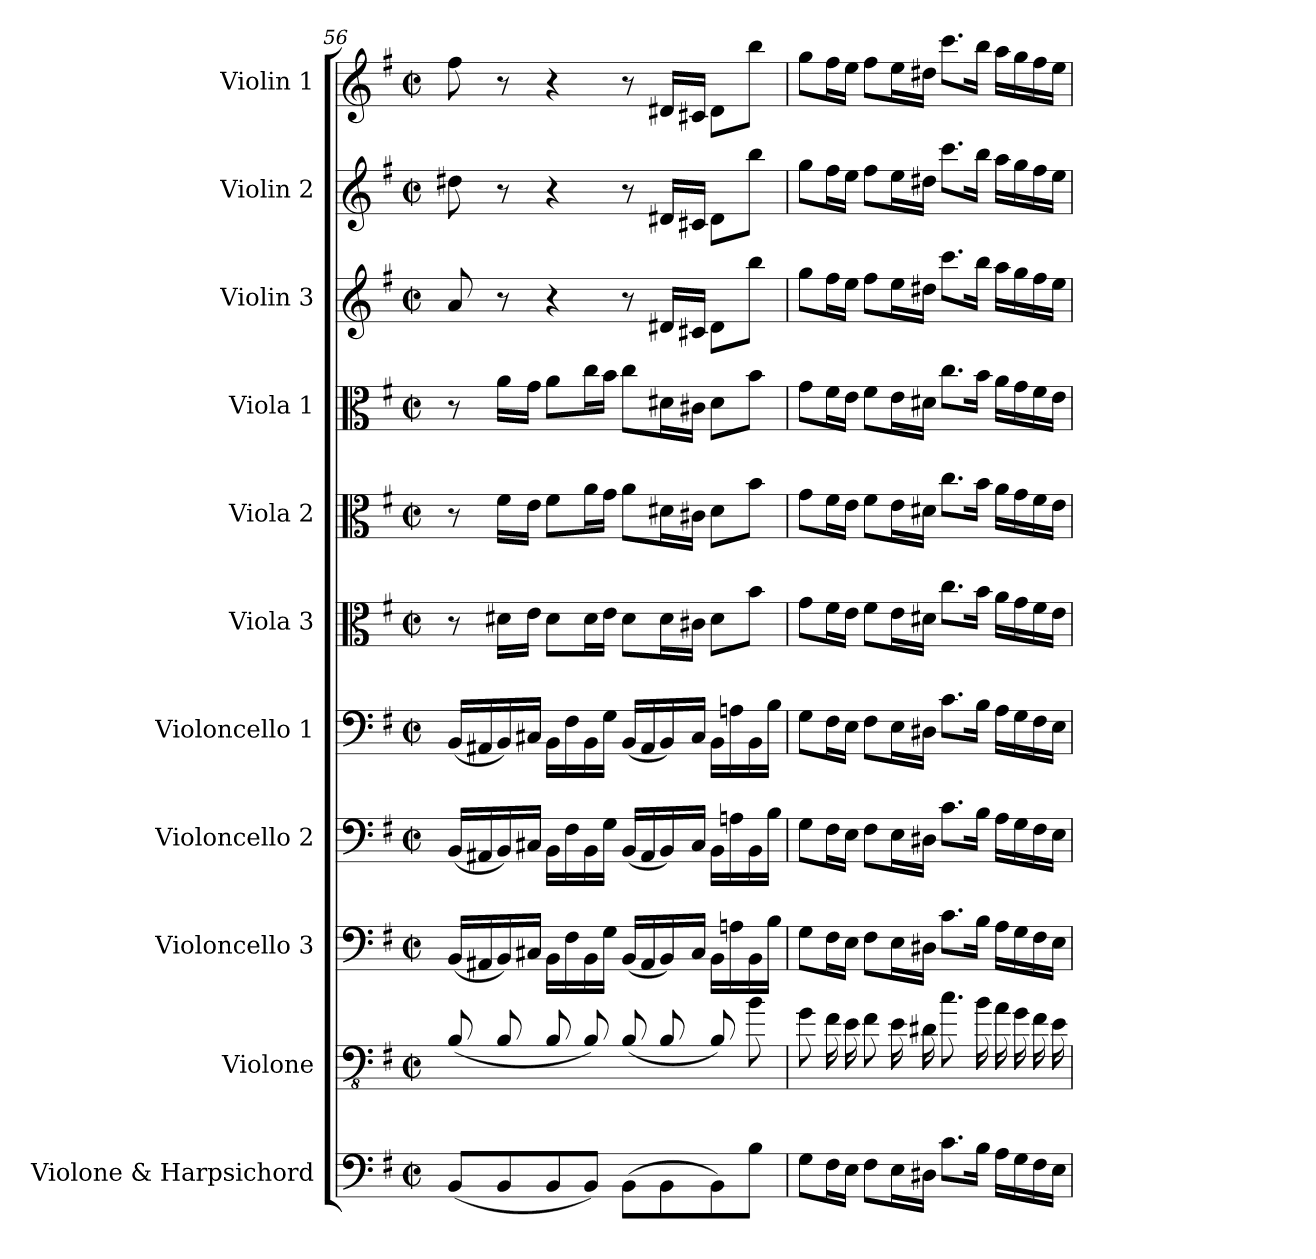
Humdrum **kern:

**kern	**kern	**kern	**kern	**kern	**kern	**kern	**kern	**kern	**kern	**kern
*part11	*part10	*part9	*part8	*part7	*part6	*part5	*part4	*part3	*part2	*part1
*staff11	*staff10	*staff9	*staff8	*staff7	*staff6	*staff5	*staff4	*staff3	*staff2	*staff1
*I"Violone &amp; Harpsichord	*I"Violone	*I"Violoncello 3	*I"Violoncello 2	*I"Violoncello 1	*I"Viola 3	*I"Viola 2	*I"Viola 1	*I"Violin 3	*I"Violin 2	*I"Violin 1
*I'Vne. &amp; Hch.	*I'Vne.	*I'Vc. 3	*I'Vc. 2	*I'Vc. 1	*I'Vla. 3	*I'Vla. 2	*I'Vla. 1	*I'Vln. 3	*I'Vln. 2	*I'Vln. 1
*clefF4	*clefFv4	*clefF4	*clefF4	*clefF4	*clefC3	*clefC3	*clefC3	*clefG2	*clefG2	*clefG2
*	*ITrd7c12	*	*	*	*	*	*	*	*	*
*k[f#]	*k[f#]	*k[f#]	*k[f#]	*k[f#]	*k[f#]	*k[f#]	*k[f#]	*k[f#]	*k[f#]	*k[f#]
*M4/4	*M4/4	*M4/4	*M4/4	*M4/4	*M4/4	*M4/4	*M4/4	*M4/4	*M4/4	*M4/4
*met(c|)	*met(c|)	*met(c|)	*met(c|)	*met(c|)	*met(c|)	*met(c|)	*met(c|)	*met(c|)	*met(c|)	*met(c|)
=56	=56	=56	=56	=56	=56	=56	=56	=56	=56	=56
(8BB/L	(8BBB/	(16BB/LL	(16BB/LL	(16BB/LL	8r	8r	8r	8a/	8dd#X\	8ff#\
.	.	16AA#X/	16AA#X/	16AA#X/	.	.	.	.	.	.
8BB/	8BBB/	16BB/)	16BB/)	16BB/)	16d#X\LL	16f#\LL	16a\LL	8r	8r	8r
.	.	16C#X/JJ	16C#X/JJ	16C#X/JJ	16e\JJ	16e\JJ	16g\JJ	.	.	.
8BB/	8BBB/	16BB\LL	16BB\LL	16BB\LL	8d#\L	8f#\L	8a\L	4r	4r	4r
.	.	16F#\	16F#\	16F#\	.	.	.	.	.	.
8BB/J)	8BBB/)	16BB\	16BB\	16BB\	16d#\L	16a\L	16cc\L	.	.	.
.	.	16G\JJ	16G\JJ	16G\JJ	16e\JJ	16g\JJ	16b\JJ	.	.	.
(8BB\L	(8BBB/	(16BB/LL	(16BB/LL	(16BB/LL	8d#\L	8a\L	8cc\L	8r	8r	8r
.	.	16AA#/	16AA#/	16AA#/	.	.	.	.	.	.
8BB\	8BBB/	16BB/)	16BB/)	16BB/)	16d#\L	16d#X\L	16d#X\L	16d#X/LL	16d#X/LL	16d#X/LL
.	.	16C#/JJ	16C#/JJ	16C#/JJ	16c#X\JJ	16c#X\JJ	16c#X\JJ	16c#X/JJ	16c#X/JJ	16c#X/JJ
8BB\)	8BBB/)	16BB\LL	16BB\LL	16BB\LL	8d#\L	8d#\L	8d#\L	8d#\L	8d#\L	8d#\L
.	.	16An\	16An\	16An\	.	.	.	.	.	.
8B\J	8BB\	16BB\	16BB\	16BB\	8b\J	8b\J	8b\J	8bb\J	8bb\J	8bb\J
.	.	16B\JJ	16B\JJ	16B\JJ	.	.	.	.	.	.
=57	=57	=57	=57	=57	=57	=57	=57	=57	=57	=57
8G\L	8GG\	8G\L	8G\L	8G\L	8g\L	8g\L	8g\L	8gg\L	8gg\L	8gg\L
16F#\L	16FF#\	16F#\L	16F#\L	16F#\L	16f#\L	16f#\L	16f#\L	16ff#\L	16ff#\L	16ff#\L
16E\JJ	16EE\	16E\JJ	16E\JJ	16E\JJ	16e\JJ	16e\JJ	16e\JJ	16ee\JJ	16ee\JJ	16ee\JJ
8F#\L	8FF#\	8F#\L	8F#\L	8F#\L	8f#\L	8f#\L	8f#\L	8ff#\L	8ff#\L	8ff#\L
16E\L	16EE\	16E\L	16E\L	16E\L	16e\L	16e\L	16e\L	16ee\L	16ee\L	16ee\L
16D#X\JJ	16DD#X\	16D#X\JJ	16D#X\JJ	16D#X\JJ	16d#X\JJ	16d#X\JJ	16d#X\JJ	16dd#X\JJ	16dd#X\JJ	16dd#X\JJ
8.c\L	8.C\	8.c\L	8.c\L	8.c\L	8.cc\L	8.cc\L	8.cc\L	8.ccc\L	8.ccc\L	8.ccc\L
16B\Jk	16BB\	16B\Jk	16B\Jk	16B\Jk	16b\Jk	16b\Jk	16b\Jk	16bb\Jk	16bb\Jk	16bb\Jk
16A\LL	16AA\	16A\LL	16A\LL	16A\LL	16a\LL	16a\LL	16a\LL	16aa\LL	16aa\LL	16aa\LL
16G\	16GG\	16G\	16G\	16G\	16g\	16g\	16g\	16gg\	16gg\	16gg\
16F#\	16FF#\	16F#\	16F#\	16F#\	16f#\	16f#\	16f#\	16ff#\	16ff#\	16ff#\
16E\JJ	16EE\	16E\JJ	16E\JJ	16E\JJ	16e\JJ	16e\JJ	16e\JJ	16ee\JJ	16ee\JJ	16ee\JJ
=	=	=	=	=	=	=	=	=	=	=
*-	*-	*-	*-	*-	*-	*-	*-	*-	*-	*-
